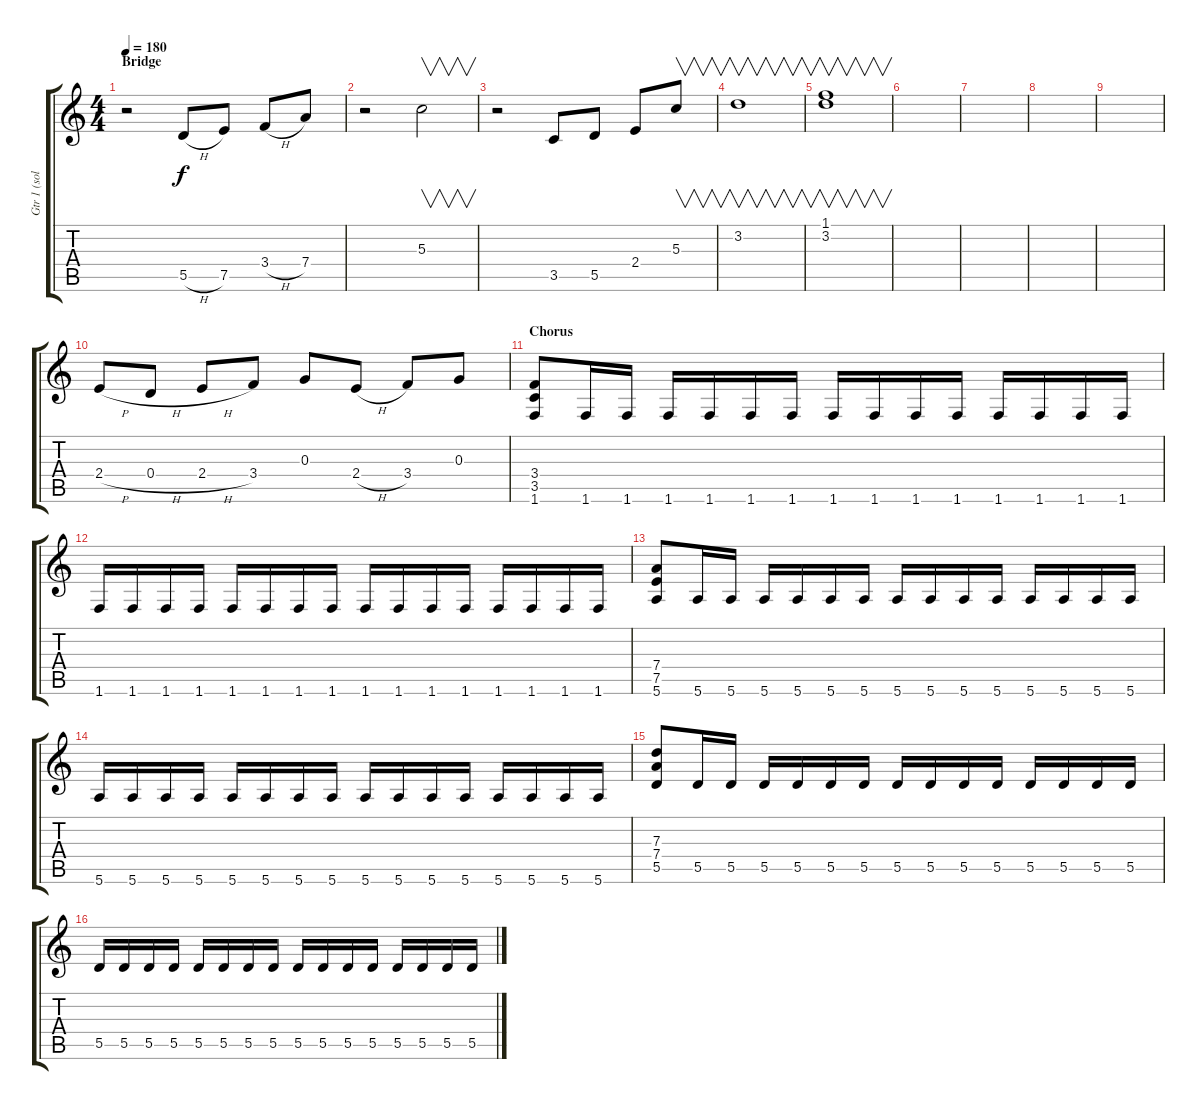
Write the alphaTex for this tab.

\track ("Gtr 1 (solos)" "Gtr 1 (sol") {instrument overdrivenguitar}
\staff {score tabs}
\tuning (E4 B3 G3 D3 A2 E2) {hide}
\ts (4 4)
\section ("" "Bridge")
\tempo 180
\clef g2
\ks c
r.2{dy f} 5.5{h}.8 7.5.8 3.4{h}.8 7.4.8 |
r.2 5.3.2{v} |
r.2 3.5.8 5.5.8 2.4.8 5.3.8{v} |
3.2.1{v} |
(1.1 3.2).1{v} |
|
|
|
|
2.4{h}.8 0.4{h}.8 2.4{h}.8 3.4.8 0.3.8 2.4{h}.8 3.4.8 0.3.8 |
\section ("" "Chorus")
(3.4 3.5 1.6).8 1.6.16 1.6.16 1.6.16 1.6.16 1.6.16 1.6.16 1.6.16 1.6.16 1.6.16 1.6.16 1.6.16 1.6.16 1.6.16 1.6.16 |
1.6.16 1.6.16 1.6.16 1.6.16 1.6.16 1.6.16 1.6.16 1.6.16 1.6.16 1.6.16 1.6.16 1.6.16 1.6.16 1.6.16 1.6.16 1.6.16 |
(7.4 7.5 5.6).8 5.6.16 5.6.16 5.6.16 5.6.16 5.6.16 5.6.16 5.6.16 5.6.16 5.6.16 5.6.16 5.6.16 5.6.16 5.6.16 5.6.16 |
5.6.16 5.6.16 5.6.16 5.6.16 5.6.16 5.6.16 5.6.16 5.6.16 5.6.16 5.6.16 5.6.16 5.6.16 5.6.16 5.6.16 5.6.16 5.6.16 |
(7.3 7.4 5.5).8 5.5.16 5.5.16 5.5.16 5.5.16 5.5.16 5.5.16 5.5.16 5.5.16 5.5.16 5.5.16 5.5.16 5.5.16 5.5.16 5.5.16 |
5.5.16 5.5.16 5.5.16 5.5.16 5.5.16 5.5.16 5.5.16 5.5.16 5.5.16 5.5.16 5.5.16 5.5.16 5.5.16 5.5.16 5.5.16 5.5.16
